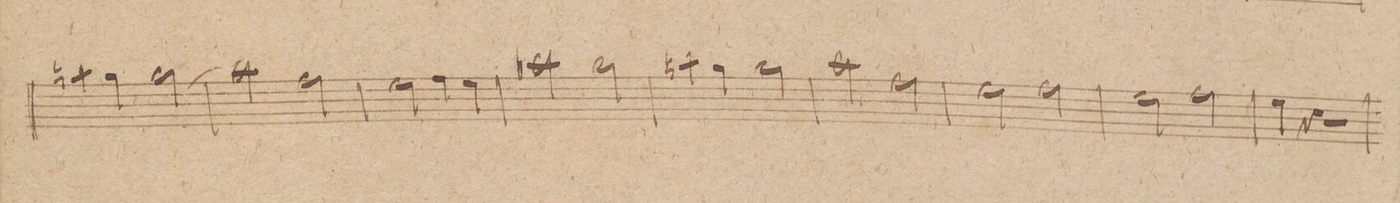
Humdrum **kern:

**kern	**dynam
*I"Clarnetto 1mo in A.	*
*clefG2	*
*k[]	*
*met(c|)	*
*M2/2	*
4aan\	.
4gg\	.
(2gg\	.
=224	=224
2aa\)	.
2ff\	.
=225	=225
2ee\	.
4ff\	.
4ee\	.
=226	=226
2aa-X\	.
2gg\	.
=227	=227
4aan\	.
4gg\	.
2gg\	.
=228	=228
2aa\	.
2ff\	.
=229	=229
2ee\	.
2ff\	.
=230	=230
2ee\	.
2ff\	.
=231	=231
4ee\	.
4r	.
2r	.
=232	=232
*-	*-
